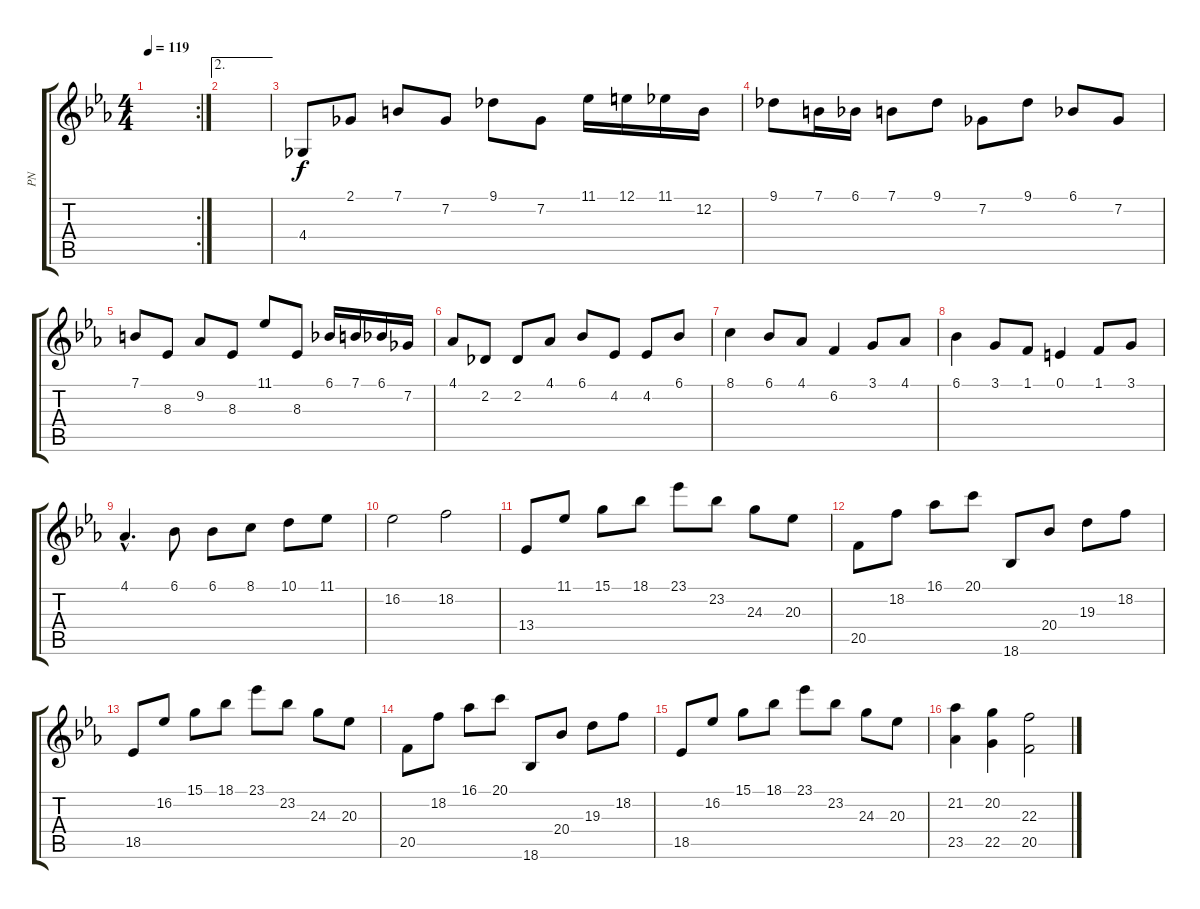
\track ("PN" "PN") {instrument electricgrandpiano}
\staff {score tabs}
\tuning (E4 B3 G3 D3 A2 E2) {hide}
\rc 2
\ts (4 4)
\tempo 119
\clef g2
\ks eb
|
\ae 2
|
4.4.8 2.1.8 7.1.8 7.2.8 9.1.8 7.2.8 11.1.16 12.1.16 11.1.16 12.2.16 |
9.1.8 7.1.16 6.1.16 7.1.8 9.1.8 7.2.8 9.1.8 6.1.8 7.2.8 |
7.1.8 8.3.8 9.2.8 8.3.8 11.1.8 8.3.8 6.1.16 7.1.16 6.1.16 7.2.16 |
4.1.8 2.2.8 2.2.8 4.1.8 6.1.8 4.2.8 4.2.8 6.1.8 |
8.1.4 6.1.8 4.1.8 6.2.4 3.1.8 4.1.8 |
6.1.4 3.1.8 1.1.8 0.1.4 1.1.8 3.1.8 |
4.1{hac}.4{d} 6.1.8 6.1.8 8.1.8 10.1.8 11.1.8 |
16.2.2 18.2.2 |
13.4.8 11.1.8 15.1.8 18.1.8 23.1.8 23.2.8 24.3.8 20.3.8 |
20.5.8 18.2.8 16.1.8 20.1.8 18.6.8 20.4.8 19.3.8 18.2.8 |
18.5.8 16.2.8 15.1.8 18.1.8 23.1.8 23.2.8 24.3.8 20.3.8 |
20.5.8 18.2.8 16.1.8 20.1.8 18.6.8 20.4.8 19.3.8 18.2.8 |
18.5.8 16.2.8 15.1.8 18.1.8 23.1.8 23.2.8 24.3.8 20.3.8 |
(21.2 23.5).4 (20.2 22.5).4 (22.3 20.5).2
